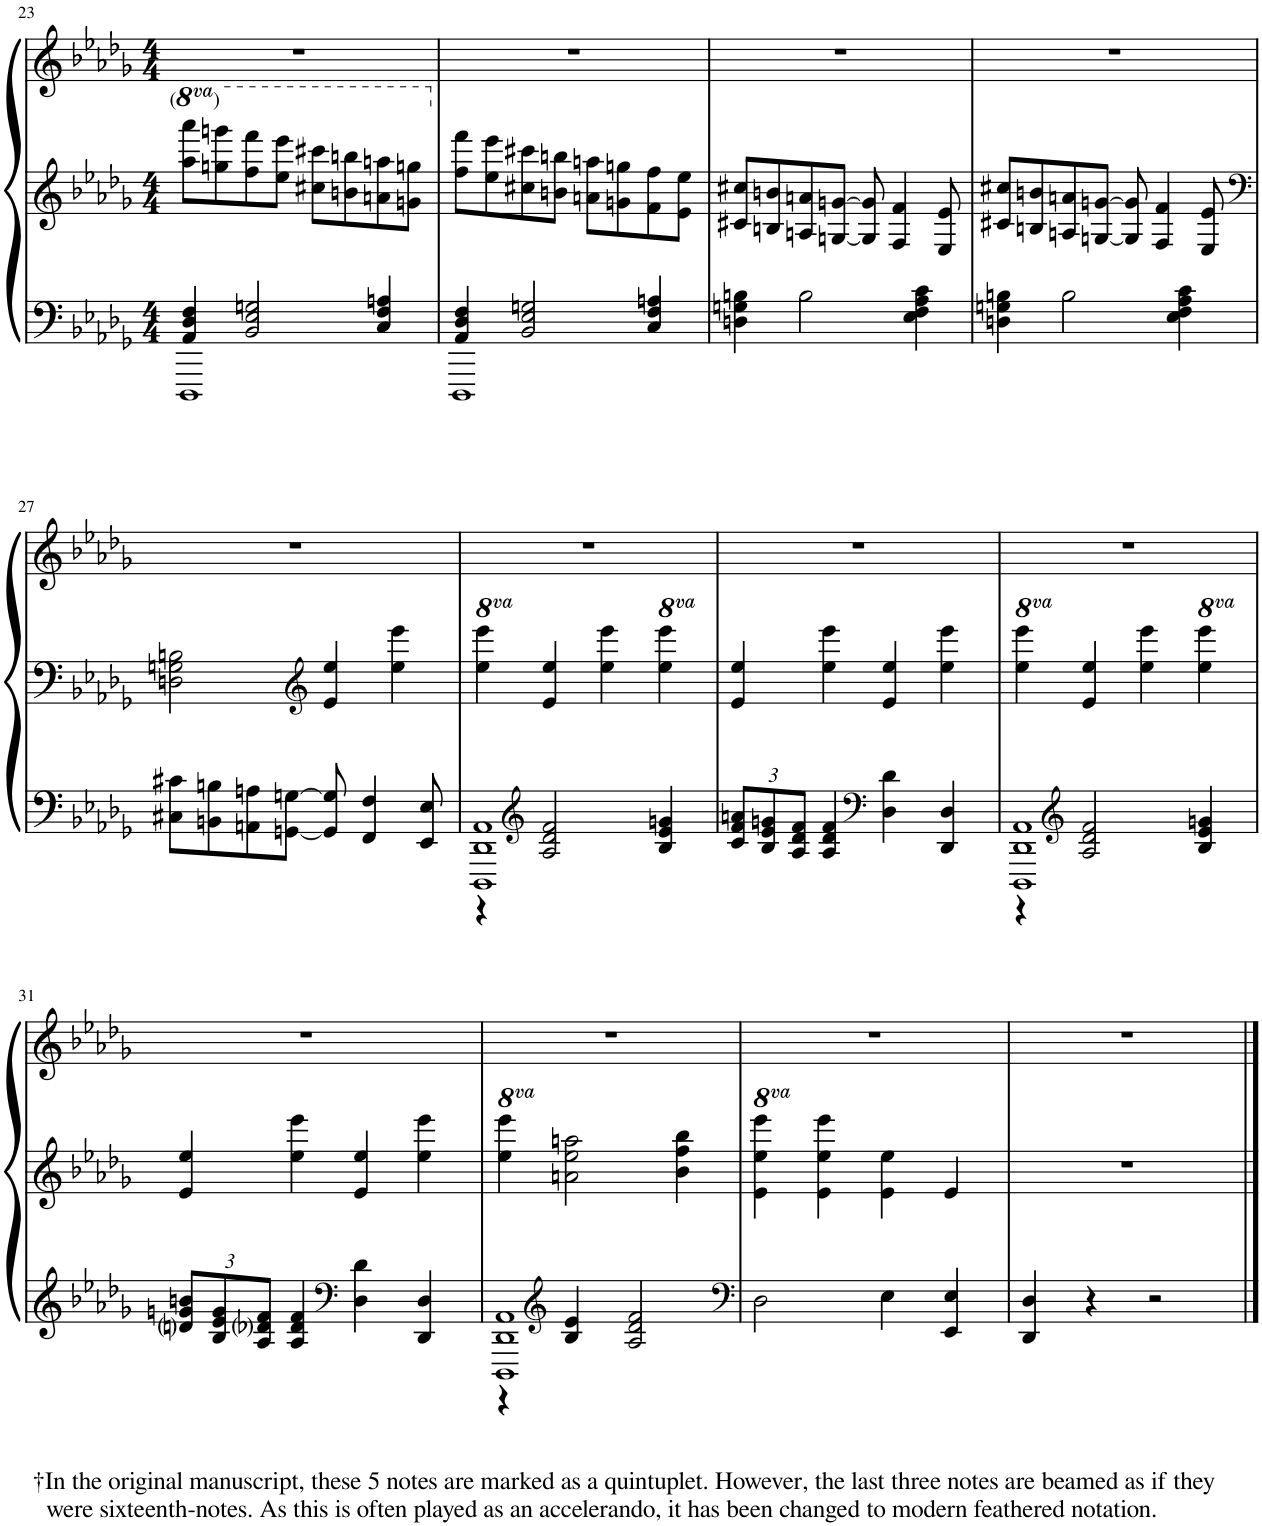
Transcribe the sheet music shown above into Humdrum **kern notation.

**kern	**kern
*part1	*part1
*staff2	*staff1
*I"Piano	*
*I'Pno.	*
!!LO:PB:g=z
*clefF4	*clefG2
*k[b-e-a-d-g-]	*k[b-e-a-d-g-]
*M4/4	*M4/4
=23	=23
*^	*
1DDD-	4AA-/ 4D-/ 4F/	8aaa-\ 8aaaa-\L
.	.	8gggn\ 8ggggn\
.	2BB-/ 2E-/ 2Gn/	8fff\ 8ffff\
.	.	8eee-\ 8eeee-\J
.	.	8ccc#X\ 8cccc#X\L
.	.	8bbn\ 8bbbn\
.	4C/ 4F/ 4An/	8aan\ 8aaan\
.	.	8ggn\ 8gggn\J
=24	=24	=24
1DDD-	4AA-/ 4D-/ 4F/	8ff\ 8fff\L
.	.	8ee-\ 8eee-\
.	2BB-/ 2E-/ 2Gn/	8cc#X\ 8ccc#X\
.	.	8bn\ 8bbn\J
.	.	8an\ 8aan\L
.	.	8gn\ 8ggn\
.	4C/ 4F/ 4An/	8f\ 8ff\
.	.	8e-\ 8ee-\J
*v	*v	*
=25	=25
4Dn\ 4Gn\ 4Bn\	8c#X/ 8cc#X/L
.	8Bn/ 8bn/
2B\	8An/ 8an/
.	[8Gn/ [8gn/J
.	8G/] 8g/]
.	4F/ 4f/
4E-\ 4F\ 4A-\ 4c\	.
.	8E-/ 8e-/
=26	=26
4Dn\ 4Gn\ 4Bn\	8c#X/ 8cc#X/L
.	8Bn/ 8bn/
2B\	8An/ 8an/
.	[8Gn/ [8gn/J
.	8G/] 8g/]
.	4F/ 4f/
4E-\ 4F\ 4A-\ 4c\	.
.	8E-/ 8e-/
!!LO:LB:g=z
=27	=27
*	*clefF4
8C#X\ 8c#X\L	2Dn\ 2Gn\ 2Bn\
8BBn\ 8Bn\	.
8AAn\ 8An\	.
[8GGn\ [8Gn\J	.
*	*clefG2
8GG/] 8G/]	4e-/ 4ee-/
4FF/ 4F/	.
.	4ee-\ 4eee-\
8EE-/ 8E-/	.
=28	=28
*^	*
*	*	*8va
4r	1DDD- 1DD- 1AA-	4eee-\ 4eeee-\
*clefG2	*	*
*	*	*X8va
2A-/ 2d-/ 2f/	.	4e-/ 4ee-/
.	.	4ee-\ 4eee-\
*	*	*8va
4B-/ 4e-/ 4gn/	.	4eee-\ 4eeee-\
*v	*v	*
=29	=29
*Xbrackettup	*
*	*X8va
12c/ 12f/ 12an/L	4e-/ 4ee-/
12B-/ 12e-/ 12gn/	.
12A-/ 12d-/ 12f/J	.
4A-/ 4d-/ 4f/	4ee-\ 4eee-\
*clefF4	*
4D-\ 4d-\	4e-/ 4ee-/
4DD-/ 4D-/	4ee-\ 4eee-\
=30	=30
*^	*
*	*	*8va
4r	1DDD- 1DD- 1AA-	4eee-\ 4eeee-\
*clefG2	*	*
*	*	*X8va
2A-/ 2d-/ 2f/	.	4e-/ 4ee-/
.	.	4ee-\ 4eee-\
*	*	*8va
4B-/ 4e-/ 4gn/	.	4eee-\ 4eeee-\
*v	*v	*
!!LO:LB:g=z
=31	=31
*	*X8va
!LO:TX:b:t=†In the original manuscript, these 5 notes are marked as a quintuplet. However, the last three notes are beamed as if they	!
!LO:TX:b:t=were sixteenth-notes. As this is often played as an accelerando, it has been changed to modern feathered notation.	!
12dni/ 12gn/ 12bn/L	4e-/ 4ee-/
12B-/ 12e-/ 12g/	.
12A-/ 12d-i/ 12f/J	.
4A-/ 4d-/ 4f/	4ee-\ 4eee-\
*clefF4	*
4D-\ 4d-\	4e-/ 4ee-/
4DD-/ 4D-/	4ee-\ 4eee-\
=32	=32
*^	*
*	*	*8va
4r	1DDD- 1DD- 1AA-	4eee-\ 4eeee-\
*clefG2	*	*
*	*	*X8va
4B-/ 4e-/	.	2an\ 2ee-\ 2aan\
2A-/ 2d-/ 2f/	.	.
.	.	4b-\ 4ff\ 4bb-\
*v	*v	*
=33	=33
*clefF4	*
*	*8va
2D-\	4ee-\ 4eee-\ 4eeee-\
*	*X8va
.	4e-\ 4ee-\ 4eee-\
4E-\	4e-\ 4ee-\
4EE-/ 4E-/	4e-/
=34	=34
4DD-/ 4D-/	1r
4r	.
2r	.
==	==
*-	*-
